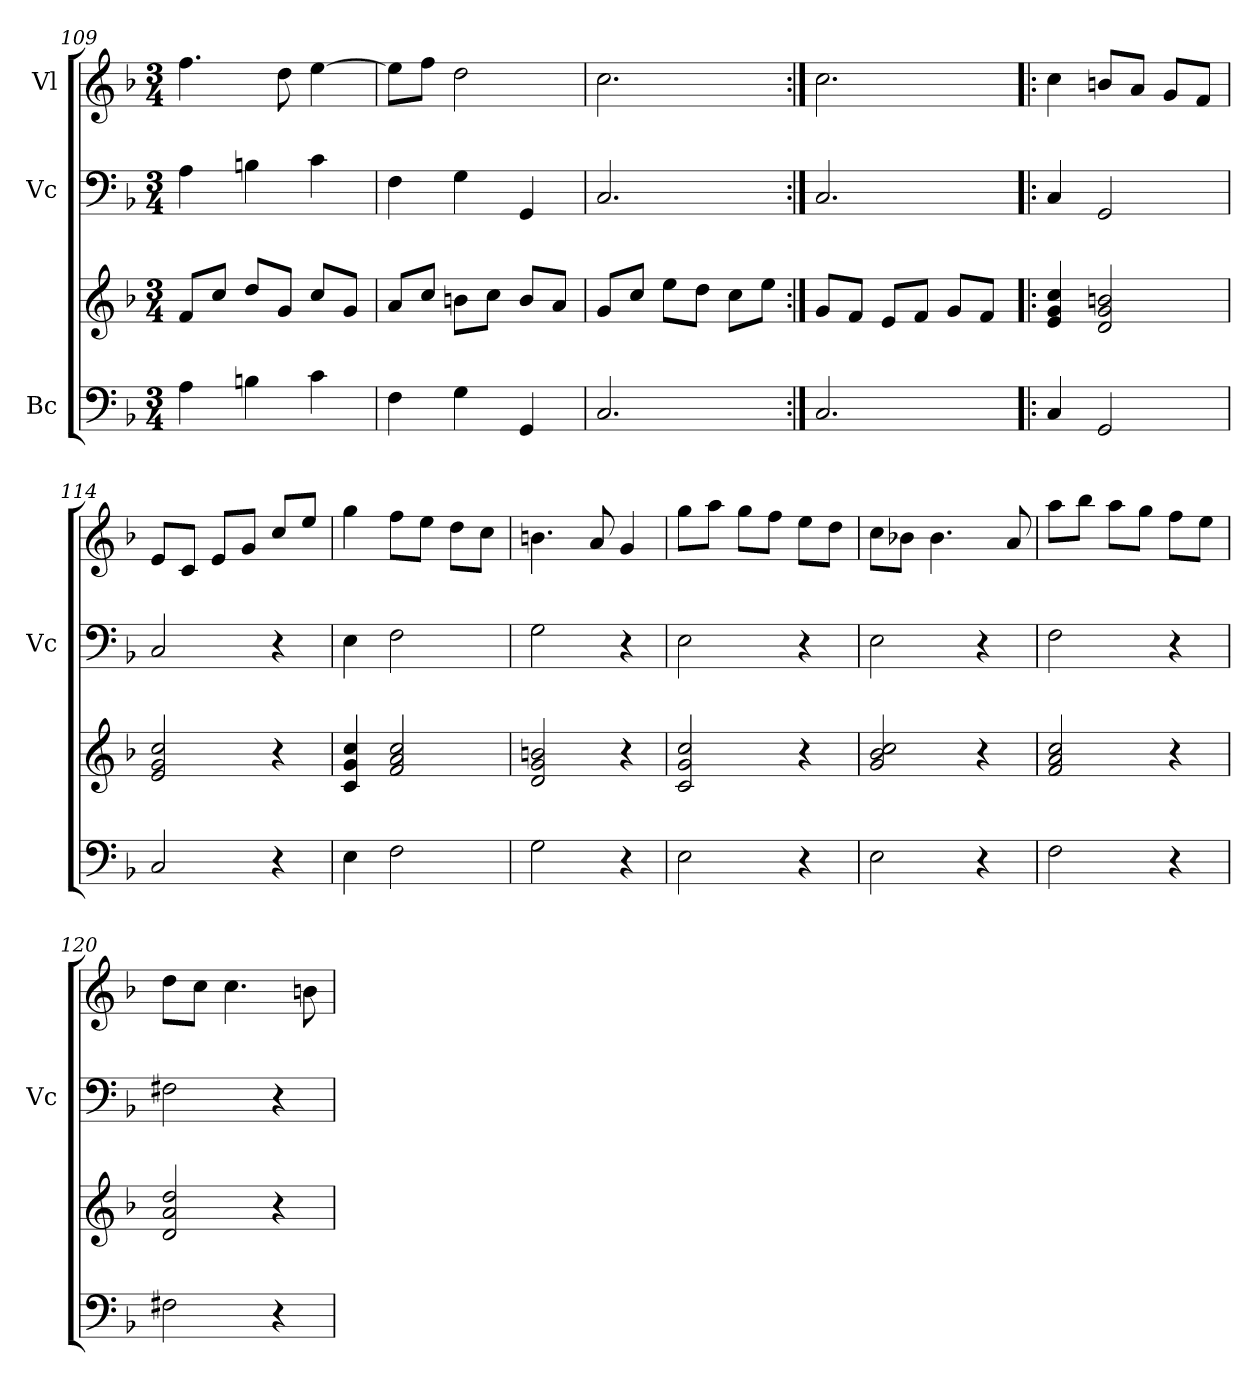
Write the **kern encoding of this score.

**kern	**kern	**kern	**kern
*part3	*part3	*part2	*part1
*staff4	*staff3	*staff2	*staff1
*I"Bc	*	*I"Vc	*I"Vl
*	*	*I'Vc	*
*clefF4	*clefG2	*clefF4	*clefG2
*k[b-]	*k[b-]	*k[b-]	*k[b-]
*M3/4	*M3/4	*M3/4	*M3/4
=109	=109	=109	=109
4A\	8f/L	4A\	4.ff\
.	8cc/J	.	.
4Bn\	8dd/L	4Bn\	.
.	8g/J	.	8dd\
4c\	8cc/L	4c\	[4ee\
.	8g/J	.	.
=110	=110	=110	=110
4F\	8a/L	4F\	8ee\L]
.	8cc/J	.	8ff\J
4G\	8bn\L	4G\	2dd\
.	8cc\J	.	.
4GG/	8b/L	4GG/	.
.	8a/J	.	.
=111	=111	=111	=111
2.C/	8g/L	2.C/	2.cc\
.	8cc/J	.	.
.	8ee\L	.	.
.	8dd\J	.	.
.	8cc\L	.	.
.	8ee\J	.	.
=112:|!	=112:|!	=112:|!	=112:|!
2.C/	8g/L	2.C/	2.cc\
.	8f/J	.	.
.	8e/L	.	.
.	8f/J	.	.
.	8g/L	.	.
.	8f/J	.	.
!!LO:LB:g=z
=113!|:	=113!|:	=113!|:	=113!|:
4C/	4e/ 4g/ 4cc/	4C/	4cc\
2GG/	2d/ 2g/ 2bn/	2GG/	8bn/L
.	.	.	8a/J
.	.	.	8g/L
.	.	.	8f/J
=114	=114	=114	=114
2C/	2e/ 2g/ 2cc/	2C/	8e/L
.	.	.	8c/J
.	.	.	8e/L
.	.	.	8g/J
4r	4r	4r	8cc/L
.	.	.	8ee/J
=115	=115	=115	=115
4E\	4c/ 4g/ 4cc/	4E\	4gg\
2F\	2f/ 2a/ 2cc/	2F\	8ff\L
.	.	.	8ee\J
.	.	.	8dd\L
.	.	.	8cc\J
=116	=116	=116	=116
2G\	2d/ 2g/ 2bn/	2G\	4.bn\
.	.	.	8a/
4r	4r	4r	4g/
=117	=117	=117	=117
2E\	2c/ 2g/ 2cc/	2E\	8gg\L
.	.	.	8aa\J
.	.	.	8gg\L
.	.	.	8ff\J
4r	4r	4r	8ee\L
.	.	.	8dd\J
=118	=118	=118	=118
2E\	2g/ 2b-/ 2cc/	2E\	8cc\L
.	.	.	8b-X\J
.	.	.	4.b-\
4r	4r	4r	.
.	.	.	8a/
=119	=119	=119	=119
2F\	2f/ 2a/ 2cc/	2F\	8aa\L
.	.	.	8bb-\J
.	.	.	8aa\L
.	.	.	8gg\J
4r	4r	4r	8ff\L
.	.	.	8ee\J
=120	=120	=120	=120
2F#X\	2d/ 2a/ 2dd/	2F#X\	8dd\L
.	.	.	8cc\J
.	.	.	4.cc\
4r	4r	4r	.
.	.	.	8bn\
=	=	=	=
*-	*-	*-	*-
